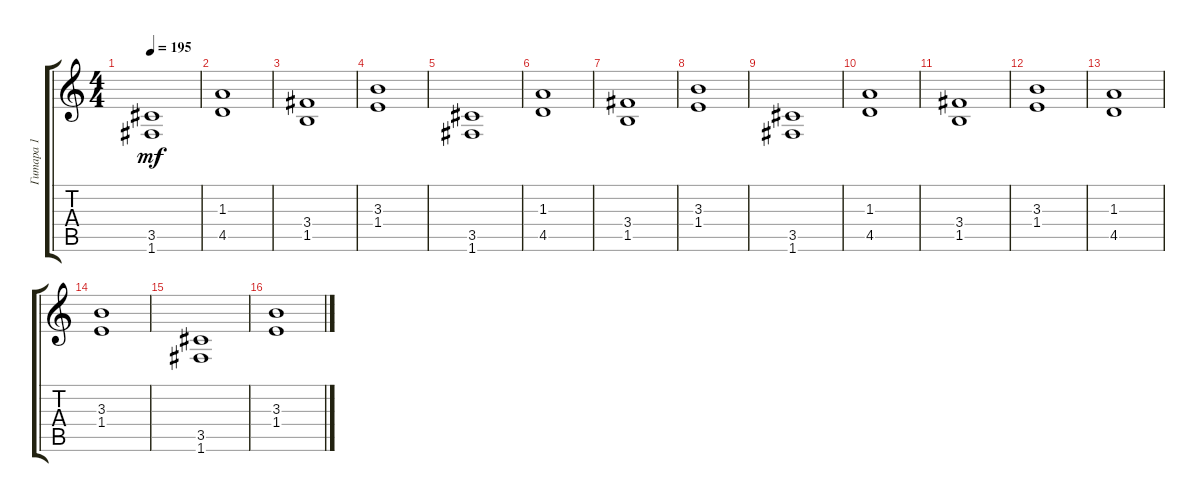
\track ("Гитара 1" "Гитара 1") {instrument overdrivenguitar}
\staff {score tabs}
\tuning (F4 C4 Ab3 Eb3 Bb2 F2) {hide}
\ts (4 4)
\tempo 195
\clef g2
\ks c
(3.5 1.6).1{dy mf} |
(1.3 4.5).1 |
(3.4 1.5).1 |
(3.3 1.4).1 |
(3.5 1.6).1 |
(1.3 4.5).1 |
(3.4 1.5).1 |
(3.3 1.4).1 |
(3.5 1.6).1 |
(1.3 4.5).1 |
(3.4 1.5).1 |
(3.3 1.4).1 |
(1.3 4.5).1 |
(3.3 1.4).1 |
(3.5 1.6).1 |
(3.3 1.4).1
